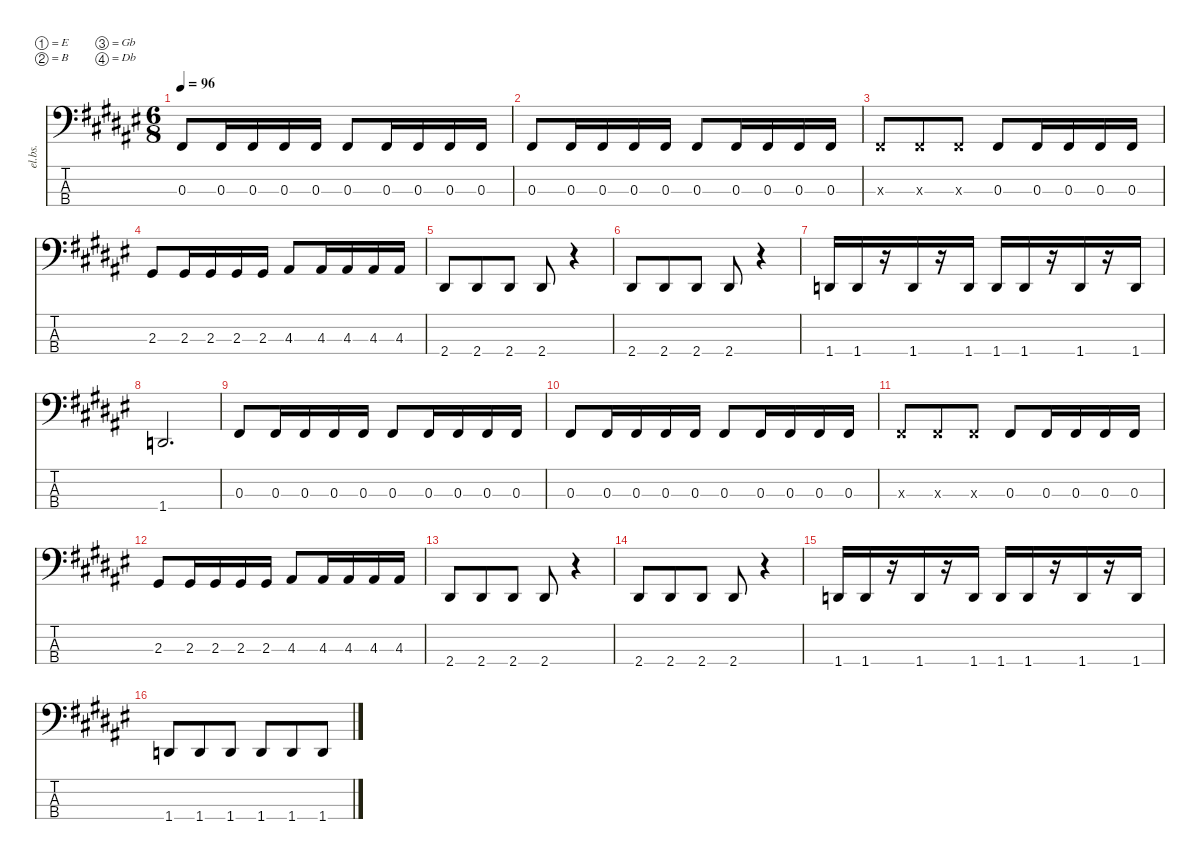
\defaultSystemsLayout 4
\hideDynamics
\bracketExtendMode nobrackets
\otherSystemsTrackNameOrientation horizontal
\track ("Electric Bass" "el.bs.") {instrument electricbassfinger}
\staff {score tabs}
\tuning (E2 B1 Gb1 Db1)
\ts (6 8)
\tempo 96
\clef f4
\ks f#
0.3{acc #}.8{dy mf beam Up} 0.3{acc #}.16{beam Up} 0.3{acc #}.16{beam Up} 0.3{acc #}.16{beam Up} 0.3{acc #}.16{beam Up} 0.3{acc #}.8{beam Up} 0.3{acc #}.16{beam Up} 0.3{acc #}.16{beam Up} 0.3{acc #}.16{beam Up} 0.3{acc #}.16{beam Up} |
0.3{acc #}.8{beam Up} 0.3{acc #}.16{beam Up} 0.3{acc #}.16{beam Up} 0.3{acc #}.16{beam Up} 0.3{acc #}.16{beam Up} 0.3{acc #}.8{beam Up} 0.3{acc #}.16{beam Up} 0.3{acc #}.16{beam Up} 0.3{acc #}.16{beam Up} 0.3{acc #}.16{beam Up} |
0.3{x acc #}.8{beam Up} 0.3{x acc #}.8{beam Up} 0.3{x acc #}.8{beam Up} 0.3{acc #}.8{beam Up} 0.3{acc #}.16{beam Up} 0.3{acc #}.16{beam Up} 0.3{acc #}.16{beam Up} 0.3{acc #}.16{beam Up} |
2.3{acc #}.8{beam Up} 2.3{acc #}.16{beam Up} 2.3{acc #}.16{beam Up} 2.3{acc #}.16{beam Up} 2.3{acc #}.16{beam Up} 4.3{acc #}.8{beam Up} 4.3{acc #}.16{beam Up} 4.3{acc #}.16{beam Up} 4.3{acc #}.16{beam Up} 4.3{acc #}.16{beam Up} |
2.4{acc #}.8{beam Up} 2.4{acc #}.8{beam Up} 2.4{acc #}.8{beam Up} 2.4{acc #}.8{beam Up} r.4{beam Up} |
2.4{acc #}.8{beam Up} 2.4{acc #}.8{beam Up} 2.4{acc #}.8{beam Up} 2.4{acc #}.8{beam Up} r.4{beam Up} |
1.4{acc forcenatural}.16{beam Up} 1.4{acc forcenatural}.16{beam Up} r.16{beam Up} 1.4{acc forcenatural}.16{beam Up} r.16{beam Up} 1.4{acc forcenatural}.16{beam Up} 1.4{acc forcenatural}.16{beam Up} 1.4{acc forcenatural}.16{beam Up} r.16{beam Up} 1.4{acc forcenatural}.16{beam Up} r.16{beam Up} 1.4{acc forcenatural}.16{beam Up} |
1.4{acc forcenatural}.2{d beam Up} |
0.3{acc #}.8{beam Up} 0.3{acc #}.16{beam Up} 0.3{acc #}.16{beam Up} 0.3{acc #}.16{beam Up} 0.3{acc #}.16{beam Up} 0.3{acc #}.8{beam Up} 0.3{acc #}.16{beam Up} 0.3{acc #}.16{beam Up} 0.3{acc #}.16{beam Up} 0.3{acc #}.16{beam Up} |
0.3{acc #}.8{beam Up} 0.3{acc #}.16{beam Up} 0.3{acc #}.16{beam Up} 0.3{acc #}.16{beam Up} 0.3{acc #}.16{beam Up} 0.3{acc #}.8{beam Up} 0.3{acc #}.16{beam Up} 0.3{acc #}.16{beam Up} 0.3{acc #}.16{beam Up} 0.3{acc #}.16{beam Up} |
0.3{x acc #}.8{beam Up} 0.3{x acc #}.8{beam Up} 0.3{x acc #}.8{beam Up} 0.3{acc #}.8{beam Up} 0.3{acc #}.16{beam Up} 0.3{acc #}.16{beam Up} 0.3{acc #}.16{beam Up} 0.3{acc #}.16{beam Up} |
2.3{acc #}.8{beam Up} 2.3{acc #}.16{beam Up} 2.3{acc #}.16{beam Up} 2.3{acc #}.16{beam Up} 2.3{acc #}.16{beam Up} 4.3{acc #}.8{beam Up} 4.3{acc #}.16{beam Up} 4.3{acc #}.16{beam Up} 4.3{acc #}.16{beam Up} 4.3{acc #}.16{beam Up} |
2.4{acc #}.8{beam Up} 2.4{acc #}.8{beam Up} 2.4{acc #}.8{beam Up} 2.4{acc #}.8{beam Up} r.4{beam Up} |
2.4{acc #}.8{beam Up} 2.4{acc #}.8{beam Up} 2.4{acc #}.8{beam Up} 2.4{acc #}.8{beam Up} r.4{beam Up} |
1.4{acc forcenatural}.16{beam Up} 1.4{acc forcenatural}.16{beam Up} r.16{beam Up} 1.4{acc forcenatural}.16{beam Up} r.16{beam Up} 1.4{acc forcenatural}.16{beam Up} 1.4{acc forcenatural}.16{beam Up} 1.4{acc forcenatural}.16{beam Up} r.16{beam Up} 1.4{acc forcenatural}.16{beam Up} r.16{beam Up} 1.4{acc forcenatural}.16{beam Up} |
1.4{acc forcenatural}.8{beam Up} 1.4{acc forcenatural}.8{beam Up} 1.4{acc forcenatural}.8{beam Up} 1.4{acc forcenatural}.8{beam Up} 1.4{acc forcenatural}.8{beam Up} 1.4{acc forcenatural}.8{beam Up}
